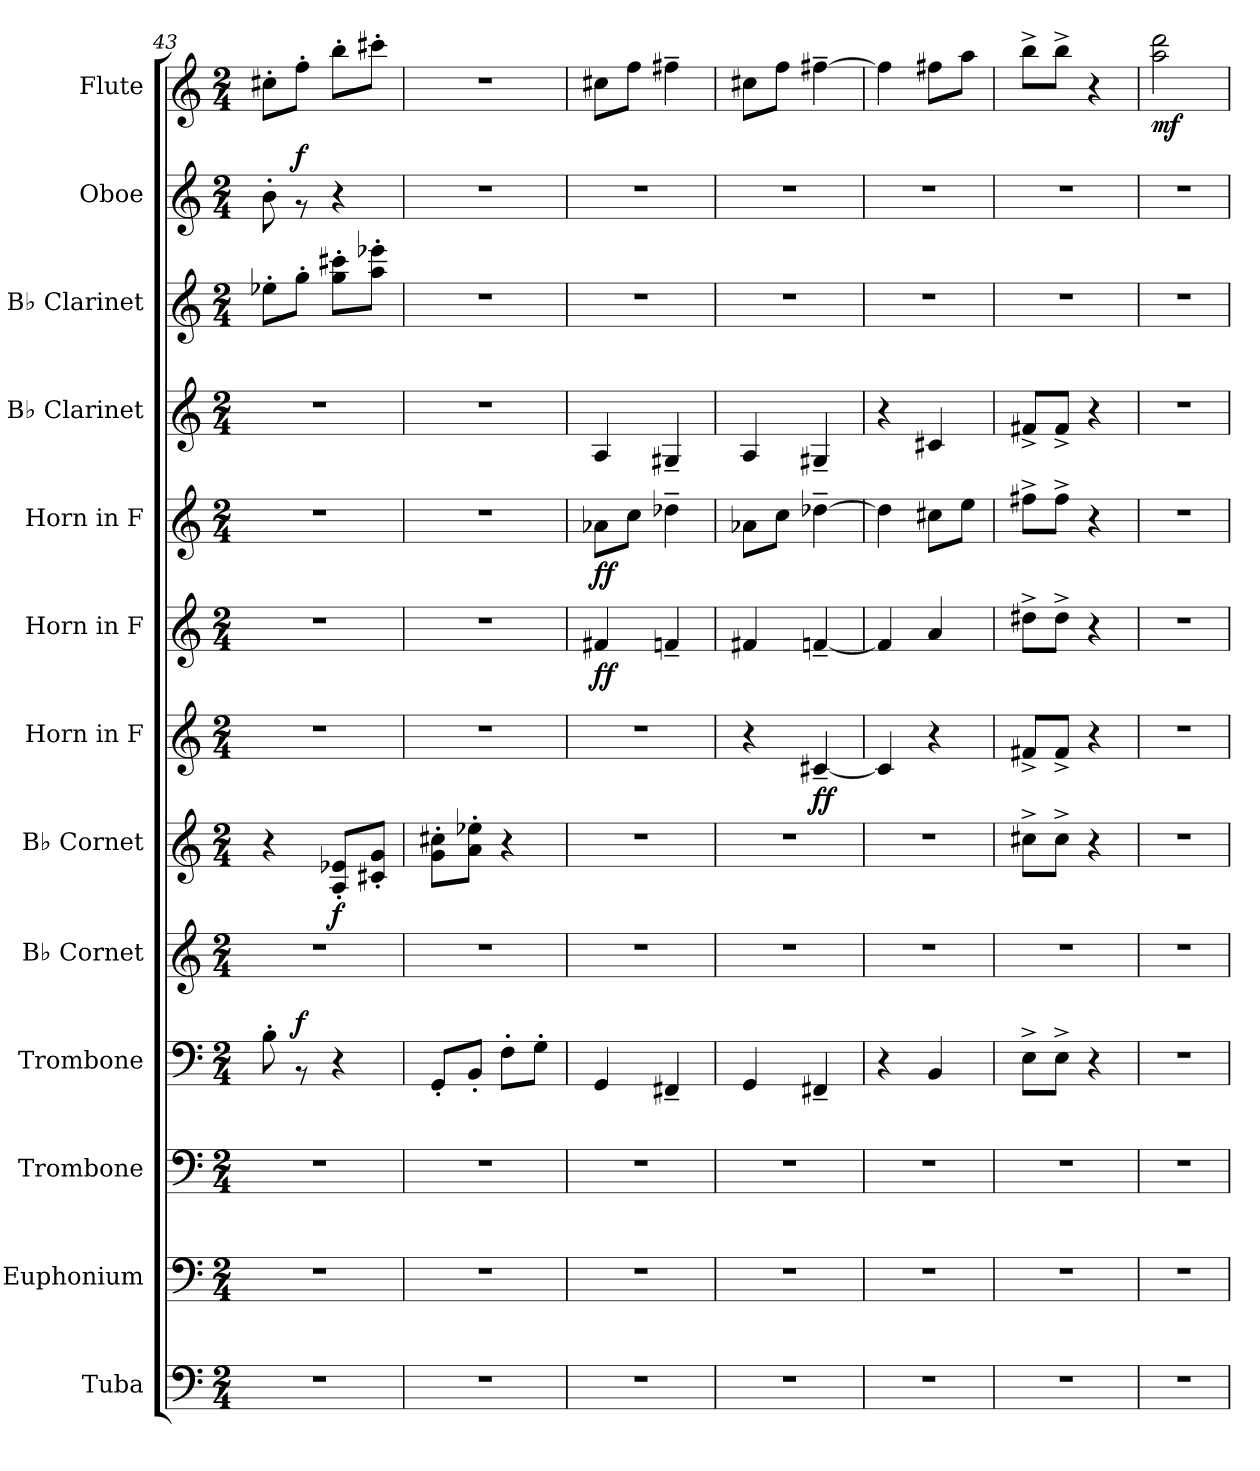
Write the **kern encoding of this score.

**kern	**kern	**kern	**kern	**dynam	**kern	**kern	**dynam	**kern	**dynam	**kern	**dynam	**kern	**dynam	**kern	**kern	**kern	**dynam	**kern	**dynam
*part13	*part12	*part11	*part10	*part10	*part9	*part8	*part8	*part7	*part7	*part6	*part6	*part5	*part5	*part4	*part3	*part2	*part2	*part1	*part1
*staff13	*staff12	*staff11	*staff10	*staff10	*staff9	*staff8	*staff8	*staff7	*staff7	*staff6	*staff6	*staff5	*staff5	*staff4	*staff3	*staff2	*staff2	*staff1	*staff1
*I"Tuba	*I"Euphonium	*I"Trombone	*I"Trombone	*	*I"B♭ Cornet	*I"B♭ Cornet	*	*I"Horn in F	*	*I"Horn in F	*	*I"Horn in F	*	*I"B♭ Clarinet	*I"B♭ Clarinet	*I"Oboe	*	*I"Flute	*
*I'Tba.	*I'Euph.	*I'Tbn.	*I'Tbn.	*	*I'B♭ Cnt.	*I'B♭ Cnt.	*	*	*	*	*	*	*	*I'B♭ Cl.	*I'B♭ Cl.	*I'Ob.	*	*I'Fl.	*
!!LO:PB:g=z
*clefF4	*clefF4	*clefF4	*clefF4	*	*clefG2	*clefG2	*	*clefG2	*	*clefG2	*	*clefG2	*	*clefG2	*clefG2	*clefG2	*	*clefG2	*
*	*	*	*	*	*ITrd1c2	*ITrd1c2	*	*ITrd4c7	*	*ITrd4c7	*	*ITrd4c7	*	*ITrd1c2	*ITrd1c2	*	*	*	*
*k[]	*k[]	*k[]	*k[]	*	*k[b-e-]	*k[b-e-]	*	*k[b-]	*	*k[b-]	*	*k[b-]	*	*k[b-e-]	*k[b-e-]	*k[]	*	*k[]	*
*M2/4	*M2/4	*M2/4	*M2/4	*	*M2/4	*M2/4	*	*M2/4	*	*M2/4	*	*M2/4	*	*M2/4	*M2/4	*M2/4	*	*M2/4	*
=43	=43	=43	=43	=43	=43	=43	=43	=43	=43	=43	=43	=43	=43	=43	=43	=43	=43	=43	=43
2r	2r	2r	8B'\	.	2r	4r	.	2r	.	2r	.	2r	.	2r	8dd-X'\L	8b'\	.	8cc#X'\L	.
!	!	!	!	!LO:DY:a	!	!	!	!	!	!	!	!	!	!	!	!	!LO:DY:a	!	!
.	.	.	8rBB	f	.	.	.	.	.	.	.	.	.	.	8ff'\J	8rg	f	8ff'\J	.
!	!	!	!	!	!	!	!LO:DY:b	!	!	!	!	!	!	!	!	!	!	!	!
.	.	.	4r	.	.	8G/' 8d-X/'L	f	.	.	.	.	.	.	.	8ff\' 8bbn\'L	4r	.	8bb'\L	.
.	.	.	.	.	.	8Bn/' 8f/'J	.	.	.	.	.	.	.	.	8gg\' 8ddd-X\'J	.	.	8ccc#X'\J	.
=44	=44	=44	=44	=44	=44	=44	=44	=44	=44	=44	=44	=44	=44	=44	=44	=44	=44	=44	=44
2r	2r	2r	8GG'/L	.	2r	8f\' 8bn\'L	.	2r	.	2r	.	2r	.	2r	2r	2r	.	2r	.
.	.	.	8BB'/J	.	.	8g\' 8dd-X\'J	.	.	.	.	.	.	.	.	.	.	.	.	.
.	.	.	8F'\L	.	.	4r	.	.	.	.	.	.	.	.	.	.	.	.	.
.	.	.	8G'\J	.	.	.	.	.	.	.	.	.	.	.	.	.	.	.	.
=45	=45	=45	=45	=45	=45	=45	=45	=45	=45	=45	=45	=45	=45	=45	=45	=45	=45	=45	=45
!	!	!	!	!	!	!	!	!	!	!	!LO:DY:b	!	!LO:DY:b	!	!	!	!	!	!
2r	2r	2r	4GG/	.	2r	2r	.	2r	.	4Bn/	ff	8d-X\L	ff	4G/	2r	2r	.	8cc#X\L	.
.	.	.	.	.	.	.	.	.	.	.	.	8f\J	.	.	.	.	.	8ff\J	.
.	.	.	4FF#X~/	.	.	.	.	.	.	4B-X~/	.	4g-X~\	.	4F#X~/	.	.	.	4ff#X~\	.
=46	=46	=46	=46	=46	=46	=46	=46	=46	=46	=46	=46	=46	=46	=46	=46	=46	=46	=46	=46
2r	2r	2r	4GG/	.	2r	2r	.	4r	.	4Bn/	.	8d-X\L	.	4G/	2r	2r	.	8cc#X\L	.
.	.	.	.	.	.	.	.	.	.	.	.	8f\J	.	.	.	.	.	8ff\J	.
!	!	!	!	!	!	!	!	!	!LO:DY:b	!	!	!	!	!	!	!	!	!	!
.	.	.	4FF#X~/	.	.	.	.	[4F#X~/	ff	[4B-X~/	.	[4g-X~\	.	4F#X~/	.	.	.	[4ff#X~\	.
=47	=47	=47	=47	=47	=47	=47	=47	=47	=47	=47	=47	=47	=47	=47	=47	=47	=47	=47	=47
2r	2r	2r	4r	.	2r	2r	.	4F#/]	.	4B-/]	.	4g-\]	.	4r	2r	2r	.	4ff#\]	.
.	.	.	4BB/	.	.	.	.	4r	.	4d/	.	8f#X\L	.	4Bn/	.	.	.	8ff#X\L	.
.	.	.	.	.	.	.	.	.	.	.	.	8a\J	.	.	.	.	.	8aa\J	.
=48	=48	=48	=48	=48	=48	=48	=48	=48	=48	=48	=48	=48	=48	=48	=48	=48	=48	=48	=48
2r	2r	2r	8E^\L	.	2r	8bn^\L	.	8Bn^/L	.	8g#X^\L	.	8bn^\L	.	8en^/L	2r	2r	.	8bb^\L	.
.	.	.	8E^\J	.	.	8b^\J	.	8B^/J	.	8g#^\J	.	8b^\J	.	8e^/J	.	.	.	8bb^\J	.
.	.	.	4r	.	.	4r	.	4r	.	4r	.	4r	.	4r	.	.	.	4r	.
=49	=49	=49	=49	=49	=49	=49	=49	=49	=49	=49	=49	=49	=49	=49	=49	=49	=49	=49	=49
!	!	!	!	!	!	!	!	!	!	!	!	!	!	!	!	!	!	!	!LO:DY:b
2r	2r	2r	2r	.	2r	2r	.	2r	.	2r	.	2r	.	2r	2r	2r	.	2aa\ 2ddd\	mf
=	=	=	=	=	=	=	=	=	=	=	=	=	=	=	=	=	=	=	=
*-	*-	*-	*-	*-	*-	*-	*-	*-	*-	*-	*-	*-	*-	*-	*-	*-	*-	*-	*-
